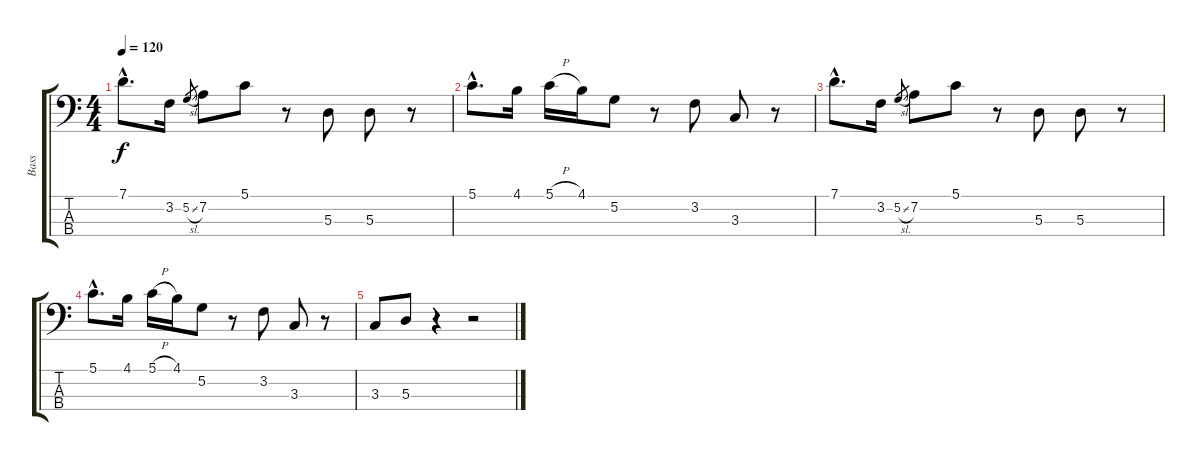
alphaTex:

\track ("Bass" "Bass") {instrument electricbassfinger}
\staff {score tabs}
\tuning (G2 D2 A1 E1) {hide}
\ts (4 4)
\tempo 120
\clef f4
\ks c
7.1{hac}.8{d dy f} 3.2.16 5.2{sl}.8{gr} 7.2.8 5.1.8 r.8 5.3.8 5.3.8 r.8 |
5.1{hac}.8{d} 4.1.16 5.1{h}.16 4.1.16 5.2.8 r.8 3.2.8 3.3.8 r.8 |
7.1{hac}.8{d} 3.2.16 5.2{sl}.8{gr} 7.2.8 5.1.8 r.8 5.3.8 5.3.8 r.8 |
5.1{hac}.8{d} 4.1.16 5.1{h}.16 4.1.16 5.2.8 r.8 3.2.8 3.3.8 r.8 |
3.3.8 5.3.8 r.4 r.2
